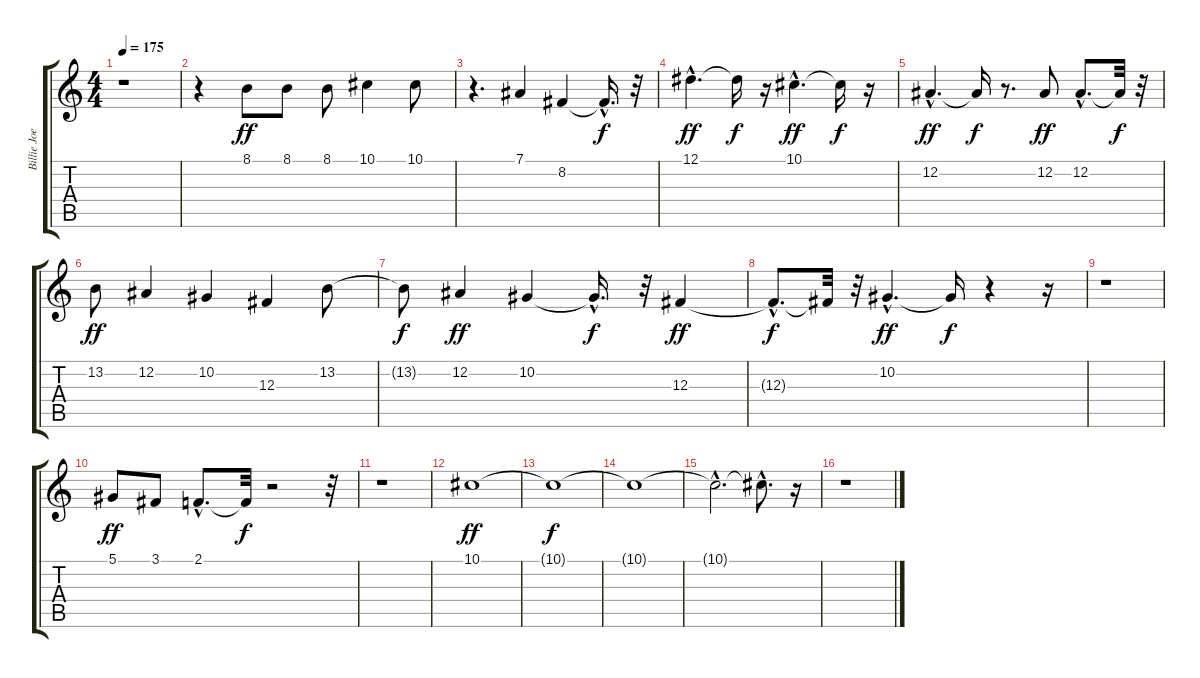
\track ("Billie Joe Vocal" "Billie Joe") {instrument altosax}
\staff {score tabs}
\tuning (Eb4 Bb3 Gb3 Db3 Ab2 Eb2) {hide}
\ts (4 4)
\tempo 175
\clef g2
\ks c
r.1{dy f} |
r.4 8.1.8{dy ff} 8.1.8 8.1.8 10.1.4 10.1.8 |
r.4{d} 7.1.4 8.2.4 8.2{hac t}.16{d dy f} r.32 |
12.1{hac}.4{d dy ff} 12.1{t}.16{dy f} r.16 10.1{hac}.4{d dy ff} 10.1{t}.16{dy f} r.16 |
12.2{hac}.4{d dy ff} 12.2{t}.16{dy f} r.8{d} 12.2.8{dy ff} 12.2{hac}.8{d} 12.2{t}.32{dy f} r.32 |
13.2.8{dy ff} 12.2.4 10.2.4 12.3.4 13.2.8 |
13.2{t}.8{dy f} 12.2.4{dy ff} 10.2.4 10.2{hac t}.16{d dy f} r.32 12.3.4{dy ff} |
12.3{hac t}.8{d dy f} 12.3{t}.32 r.32 10.2{hac}.4{d dy ff} 10.2{t}.16{dy f} r.4 r.16 |
r.1 |
5.1.8{dy ff} 3.1.8 2.1{hac}.8{d} 2.1{t}.32{dy f} r.2 r.32 |
r.1 |
10.1.1{dy ff} |
10.1{t}.1{dy f} |
10.1{t}.1 |
10.1{hac t}.2{d} 10.1{hac t}.8{d} r.16 |
r.1
